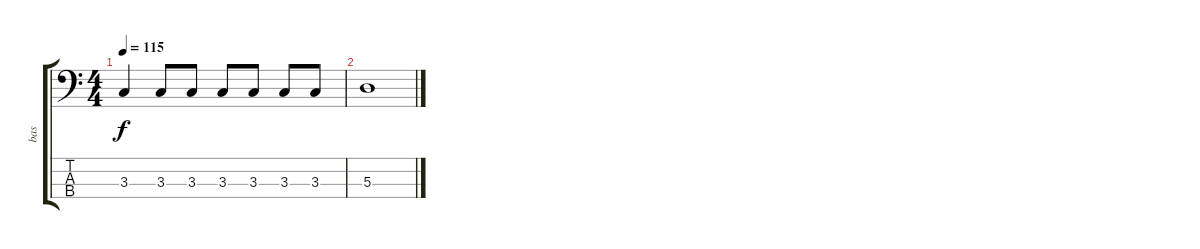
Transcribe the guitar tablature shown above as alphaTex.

\track ("bas" "bas") {instrument electricbassfinger}
\staff {score tabs}
\tuning (G2 D2 A1 E1) {hide}
\ts (4 4)
\tempo 115
\clef f4
\ks c
3.3.4{dy f} 3.3.8 3.3.8 3.3.8 3.3.8 3.3.8 3.3.8 |
5.3.1
